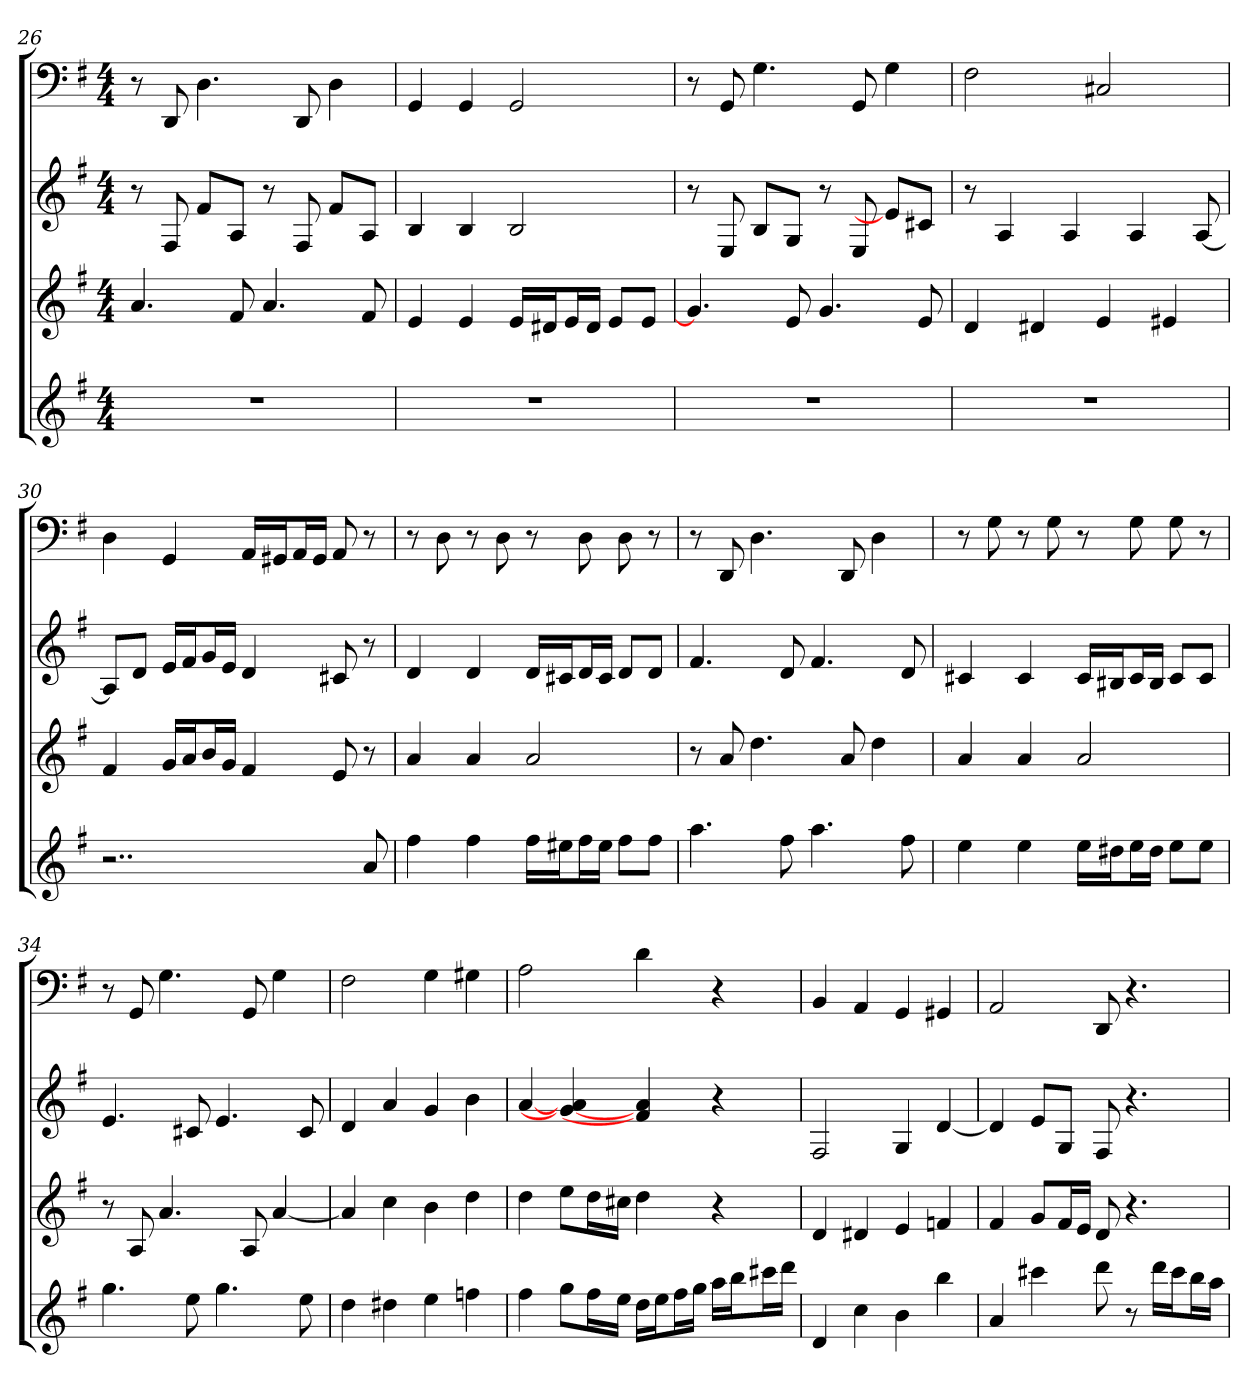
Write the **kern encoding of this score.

**kern	**kern	**kern	**kern
*part4	*part3	*part2	*part1
*staff4	*staff3	*staff2	*staff1
*k[f#]	*k[f#]	*k[f#]	*k[f#]
*G:	*G:	*G:	*G:
*M4/4	*M4/4	*M4/4	*M4/4
=26	=26	=26	=26
1r	4.a	8r	8r
.	.	8F#	8DD
.	.	8f#L	4.D
.	8f#	8AJ	.
.	4.a	8r	.
.	.	8F#	8DD
.	.	8f#L	4D
.	8f#	8AJ	.
=27	=27	=27	=27
1r	4e	4B	4GG
.	4e	4B	4GG
.	16eLL	2B	2GG
.	16d#XJ	.	.
.	16eL	.	.
.	16d#JJ	.	.
.	8eL	.	.
.	8eJ	.	.
=28	=28	=28	=28
1r	4.g]	8r	8r
.	.	8E	8GG
.	.	8BL	4.G
.	8e	8GJ	.
.	4.g	8r	.
.	.	8E	8GG
.	.	8eL]	4G
.	8e	8c#XJ	.
=29	=29	=29	=29
1r	4d	8r	2F#
.	.	4A	.
.	4d#X	.	.
.	.	4A	.
.	4e	.	2C#X
.	.	4A	.
.	4e#X	.	.
.	.	[8A	.
=30	=30	=30	=30
2..r	4f#	8AL]	4D
.	.	8dJ	.
.	16gLL	16eLL	4GG
.	16aJ	16f#J	.
.	16bL	16gL	.
.	16gJJ	16eJJ	.
.	4f#	4d	16AALL
.	.	.	16GG#XJ
.	.	.	16AAL
.	.	.	16GG#JJ
.	8e	8c#X	8AA
8a	8r	8r	8r
=31	=31	=31	=31
4ff#	4a	4d	8r
.	.	.	8D
4ff#	4a	4d	8r
.	.	.	8D
16ff#LL	2a	16dLL	8r
16ee#XJ	.	16c#XJ	.
16ff#L	.	16dL	8D
16ee#JJ	.	16c#JJ	.
8ff#L	.	8dL	8D
8ff#J	.	8dJ	8r
=32	=32	=32	=32
4.aa	8r	4.f#	8r
.	8a	.	8DD
.	4.dd	.	4.D
8ff#	.	8d	.
4.aa	.	4.f#	.
.	8a	.	8DD
.	4dd	.	4D
8ff#	.	8d	.
=33	=33	=33	=33
4ee	4a	4c#X	8r
.	.	.	8G
4ee	4a	4c#	8r
.	.	.	8G
16eeLL	2a	16c#LL	8r
16dd#XJ	.	16B#XJ	.
16eeL	.	16c#L	8G
16dd#JJ	.	16B#JJ	.
8eeL	.	8c#L	8G
8eeJ	.	8c#J	8r
=34	=34	=34	=34
4.gg	8r	4.e	8r
.	8A	.	8GG
.	4.a	.	4.G
8ee	.	8c#X	.
4.gg	.	4.e	.
.	8A	.	8GG
.	[4a	.	4G
8ee	.	8c#	.
=35	=35	=35	=35
4dd	4a]	4d	2F#
4dd#X	4cc	4a	.
4ee	4b	4g	4G
4ffn	4dd	4b	4G#X
=36	=36	=36	=36
4ff#	4dd	[4a	2A
8ggL	8eeL	4g_ 4a	.
16ff#L	16ddL	.	.
16eeJJ	16cc#XJJ	.	.
16ddLL	4dd	4f#] 4a	4d
16eeJ	.	.	.
16ff#L	.	.	.
16ggJJ	.	.	.
16aaLL	4r	4r	4r
16bbJ	.	.	.
16ccc#XL	.	.	.
16dddJJ	.	.	.
=37	=37	=37	=37
4d	4d	2F#	4BB
4cc	4d#X	.	4AA
4b	4e	4G	4GG
4bb	4fn	[4d	4GG#X
=38	=38	=38	=38
4a	4f#	4d]	2AA
4ccc#X	8gL	8eL	.
.	16f#L	8GJ	.
.	16eJJ	.	.
8ddd	8d	8F#	8DD
8r	4.r	4.r	4.r
16dddLL	.	.	.
16ccc#J	.	.	.
16bbL	.	.	.
16aaJJ	.	.	.
=	=	=	=
*-	*-	*-	*-
